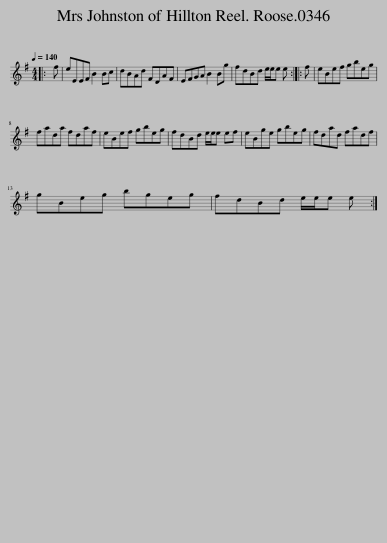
X:1
L:1/8
Q:1/4=140
M:4/4
I:linebreak $
K:Emin
V:1 treble
V:1
|: f | eEEF B2 Bc | dBAd FDAF | EFGA B2 Bg | fdBd e/e/e e :: %5
 f | eBef gbeg |$ fada fdaf | eBef gbeg | fdBd e/e/e ef | %10
 eBge gbeg | fdad fadf |$ gBeg bgeg | fdBd e/e/e e :| %14
